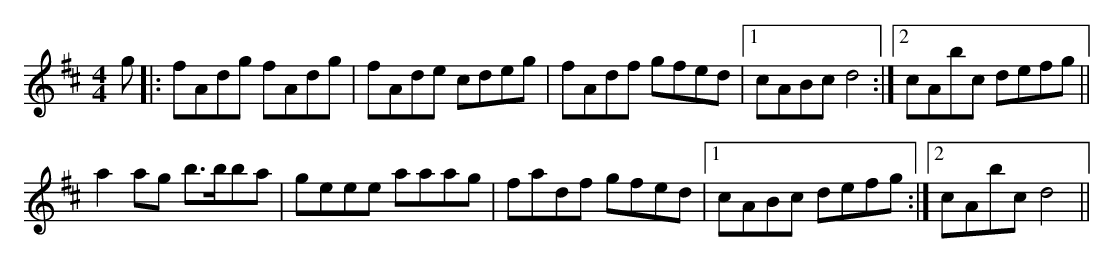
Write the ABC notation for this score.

X:1
M:4/4
K:D
g|:fAdg fAdg|fAde cdeg|fAdf gfed|1 cABc d4:|2 cAbc defg||
a2 ag b>bba|geee aaag|fadf gfed|1 cABc defg:|2 cAbc d4||
